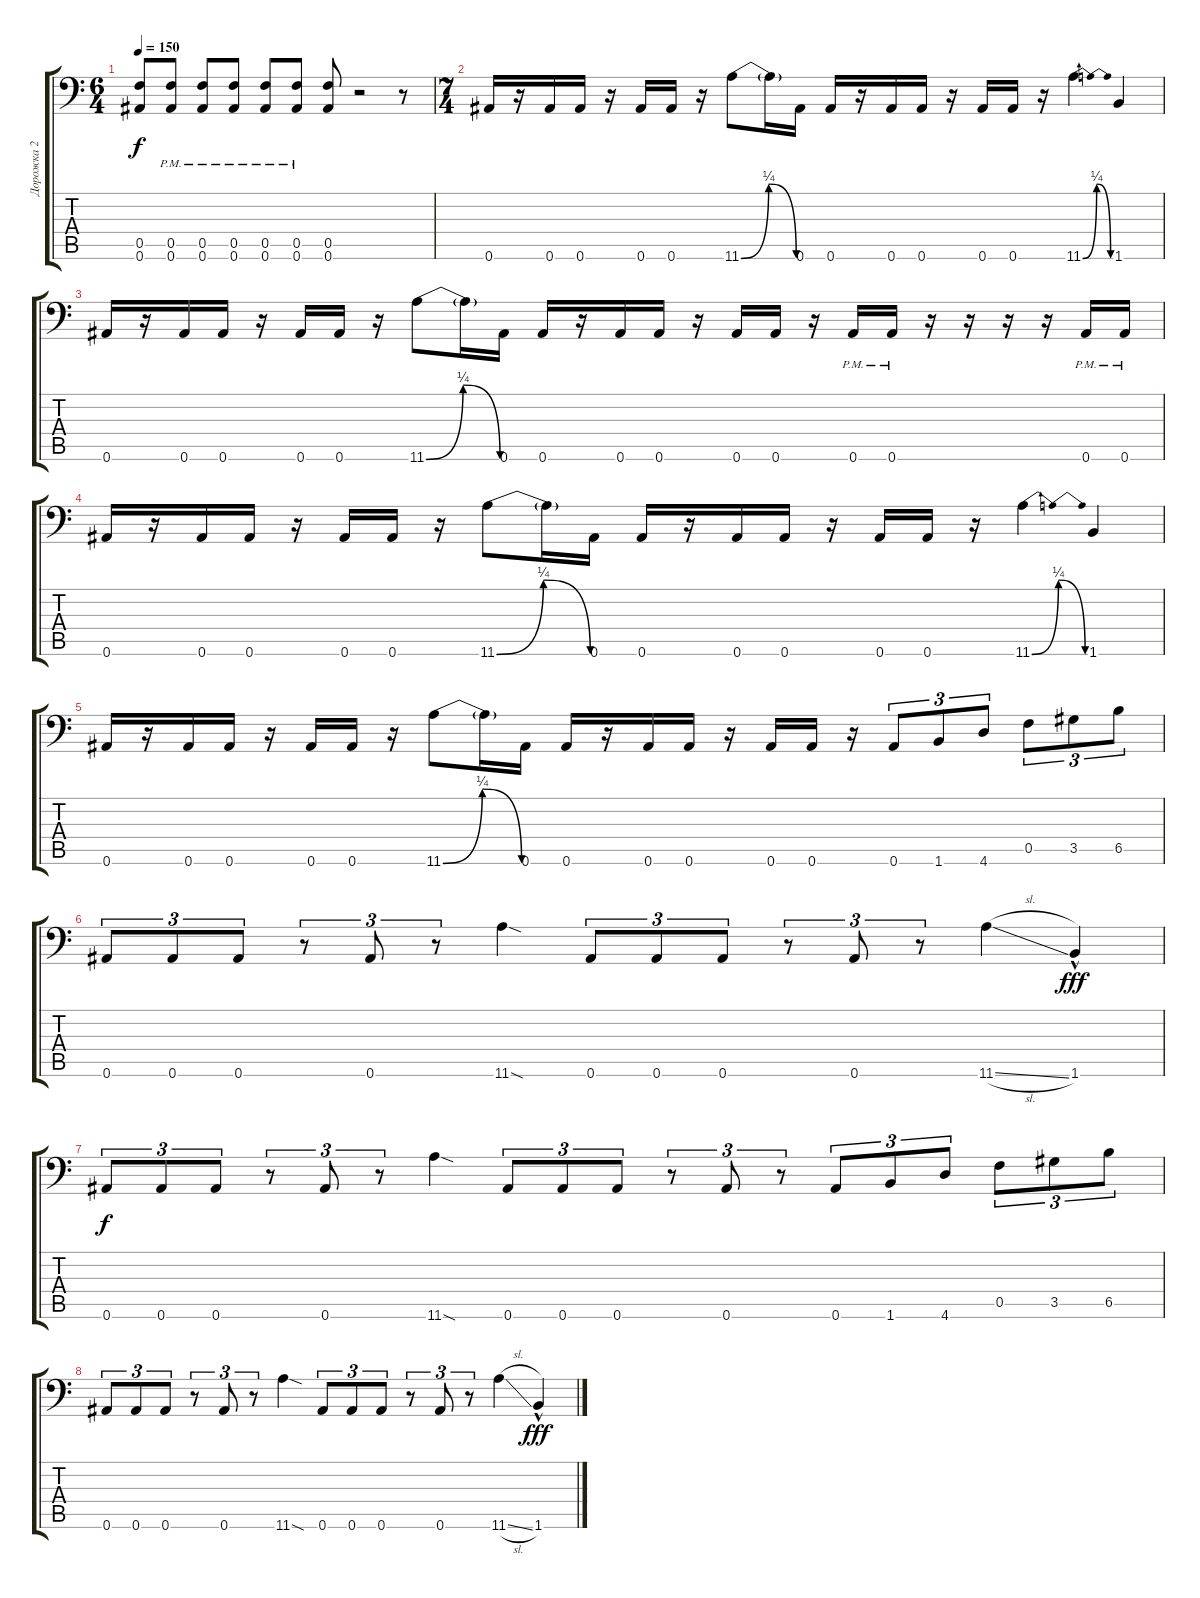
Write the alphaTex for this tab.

\track ("Дорожка 2" "Дорожка 2") {instrument overdrivenguitar}
\staff {score tabs}
\tuning (C4 G3 Eb3 Bb2 F2 Bb1) {hide}
\ts (6 4)
\tempo 150
\clef f4
\ks c
(0.5 0.6).8{dy f} (0.5{pm} 0.6{pm}).8 (0.5{pm} 0.6{pm}).8 (0.5{pm} 0.6{pm}).8 (0.5{pm} 0.6{pm}).8 (0.5{pm} 0.6{pm}).8 (0.5 0.6).8 r.2 r.8 |
\ts (7 4)
0.6.16 r.16 0.6.16 0.6.16 r.16 0.6.16 0.6.16 r.16 11.6{be (bendrelease 0 0 35 1 35 1 60 0)}.8 11.6{t}.16 0.6.16 0.6.16 r.16 0.6.16 0.6.16 r.16 0.6.16 0.6.16 r.16 11.6{be (bendrelease 0 0 32 1 32 1 60 0)}.4 1.6.4 |
0.6.16 r.16 0.6.16 0.6.16 r.16 0.6.16 0.6.16 r.16 11.6{be (bendrelease 0 0 35 1 35 1 60 0)}.8 11.6{t}.16 0.6.16 0.6.16 r.16 0.6.16 0.6.16 r.16 0.6.16 0.6.16 r.16 0.6{pm}.16 0.6{pm}.16 r.16 r.16 r.16 r.16 0.6{pm}.16 0.6{pm}.16 |
0.6.16 r.16 0.6.16 0.6.16 r.16 0.6.16 0.6.16 r.16 11.6{be (bendrelease 0 0 35 1 35 1 60 0)}.8 11.6{t}.16 0.6.16 0.6.16 r.16 0.6.16 0.6.16 r.16 0.6.16 0.6.16 r.16 11.6{be (bendrelease 0 0 32 1 32 1 60 0)}.4 1.6.4 |
0.6.16 r.16 0.6.16 0.6.16 r.16 0.6.16 0.6.16 r.16 11.6{be (bendrelease 0 0 35 1 35 1 60 0)}.8 11.6{t}.16 0.6.16 0.6.16 r.16 0.6.16 0.6.16 r.16 0.6.16 0.6.16 r.16 0.6.8{tu (3 2)} 1.6.8{tu (3 2)} 4.6.8{tu (3 2)} 0.5.8{tu (3 2)} 3.5.8{tu (3 2)} 6.5.8{tu (3 2)} |
0.6.8{tu (3 2)} 0.6.8{tu (3 2)} 0.6.8{tu (3 2)} r.8{tu (3 2)} 0.6.8{tu (3 2)} r.8{tu (3 2)} 11.6{sod}.4 0.6.8{tu (3 2)} 0.6.8{tu (3 2)} 0.6.8{tu (3 2)} r.8{tu (3 2)} 0.6.8{tu (3 2)} r.8{tu (3 2)} 11.6{sl}.4 1.6{hac}.4{dy fff} |
0.6.8{tu (3 2) dy f} 0.6.8{tu (3 2)} 0.6.8{tu (3 2)} r.8{tu (3 2)} 0.6.8{tu (3 2)} r.8{tu (3 2)} 11.6{sod}.4 0.6.8{tu (3 2)} 0.6.8{tu (3 2)} 0.6.8{tu (3 2)} r.8{tu (3 2)} 0.6.8{tu (3 2)} r.8{tu (3 2)} 0.6.8{tu (3 2)} 1.6.8{tu (3 2)} 4.6.8{tu (3 2)} 0.5.8{tu (3 2)} 3.5.8{tu (3 2)} 6.5.8{tu (3 2)} |
0.6.8{tu (3 2)} 0.6.8{tu (3 2)} 0.6.8{tu (3 2)} r.8{tu (3 2)} 0.6.8{tu (3 2)} r.8{tu (3 2)} 11.6{sod}.4 0.6.8{tu (3 2)} 0.6.8{tu (3 2)} 0.6.8{tu (3 2)} r.8{tu (3 2)} 0.6.8{tu (3 2)} r.8{tu (3 2)} 11.6{sl}.4 1.6{hac}.4{dy fff}
